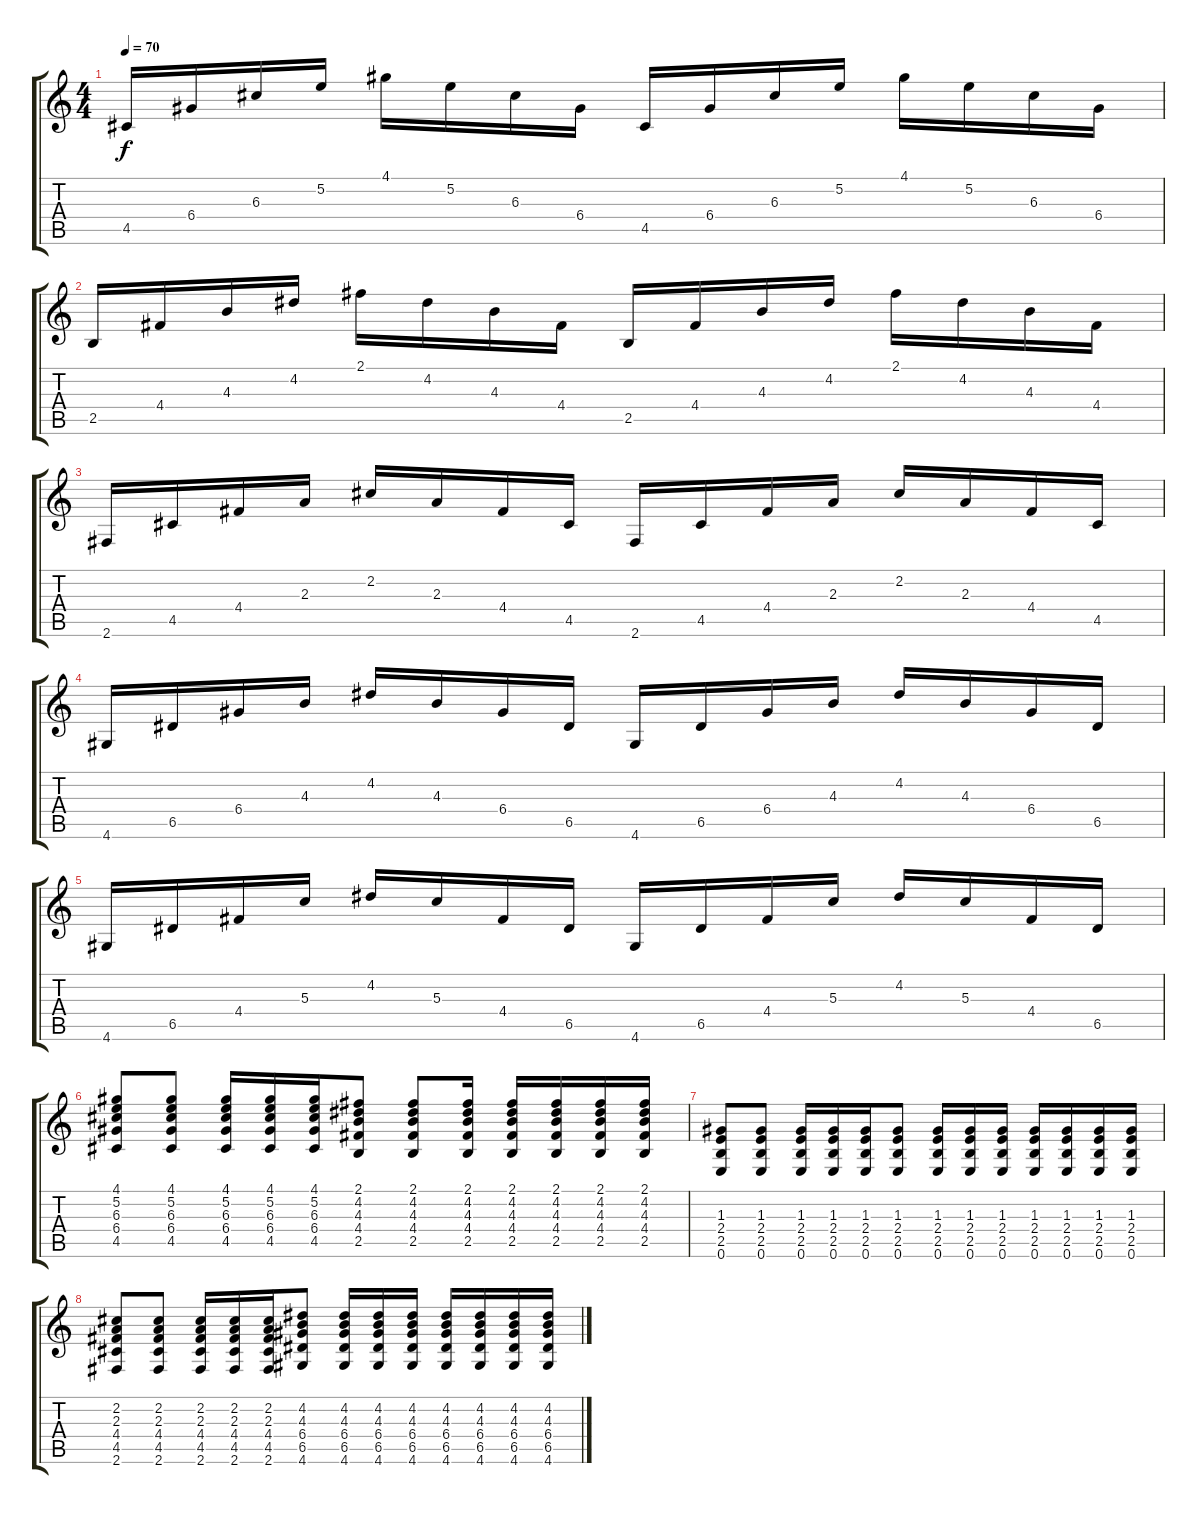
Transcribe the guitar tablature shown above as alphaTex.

\track "" {instrument acousticguitarsteel}
\staff {score tabs}
\tuning (E4 B3 G3 D3 A2 E2) {hide}
\ts (4 4)
\tempo 70
\clef g2
\ks c
4.5.16{dy f} 6.4.16 6.3.16 5.2.16 4.1.16 5.2.16 6.3.16 6.4.16 4.5.16 6.4.16 6.3.16 5.2.16 4.1.16 5.2.16 6.3.16 6.4.16 |
2.5.16 4.4.16 4.3.16 4.2.16 2.1.16 4.2.16 4.3.16 4.4.16 2.5.16 4.4.16 4.3.16 4.2.16 2.1.16 4.2.16 4.3.16 4.4.16 |
2.6.16 4.5.16 4.4.16 2.3.16 2.2.16 2.3.16 4.4.16 4.5.16 2.6.16 4.5.16 4.4.16 2.3.16 2.2.16 2.3.16 4.4.16 4.5.16 |
4.6.16 6.5.16 6.4.16 4.3.16 4.2.16 4.3.16 6.4.16 6.5.16 4.6.16 6.5.16 6.4.16 4.3.16 4.2.16 4.3.16 6.4.16 6.5.16 |
4.6.16 6.5.16 4.4.16 5.3.16 4.2.16 5.3.16 4.4.16 6.5.16 4.6.16 6.5.16 4.4.16 5.3.16 4.2.16 5.3.16 4.4.16 6.5.16 |
(4.1 5.2 6.3 6.4 4.5).8 (4.1 5.2 6.3 6.4 4.5).8 (4.1 5.2 6.3 6.4 4.5).16 (4.1 5.2 6.3 6.4 4.5).16 (4.1 5.2 6.3 6.4 4.5).16 (2.1 4.2 4.3 4.4 2.5).8 (2.1 4.2 4.3 4.4 2.5).8 (2.1 4.2 4.3 4.4 2.5).16 (2.1 4.2 4.3 4.4 2.5).16 (2.1 4.2 4.3 4.4 2.5).16 (2.1 4.2 4.3 4.4 2.5).16 (2.1 4.2 4.3 4.4 2.5).16 |
(1.3 2.4 2.5 0.6).8 (1.3 2.4 2.5 0.6).8 (1.3 2.4 2.5 0.6).16 (1.3 2.4 2.5 0.6).16 (1.3 2.4 2.5 0.6).16 (1.3 2.4 2.5 0.6).8 (1.3 2.4 2.5 0.6).16 (1.3 2.4 2.5 0.6).16 (1.3 2.4 2.5 0.6).16 (1.3 2.4 2.5 0.6).16 (1.3 2.4 2.5 0.6).16 (1.3 2.4 2.5 0.6).16 (1.3 2.4 2.5 0.6).16 |
(2.2 2.3 4.4 4.5 2.6).8 (2.2 2.3 4.4 4.5 2.6).8 (2.2 2.3 4.4 4.5 2.6).16 (2.2 2.3 4.4 4.5 2.6).16 (2.2 2.3 4.4 4.5 2.6).16 (4.2 4.3 6.4 6.5 4.6).8 (4.2 4.3 6.4 6.5 4.6).16 (4.2 4.3 6.4 6.5 4.6).16 (4.2 4.3 6.4 6.5 4.6).16 (4.2 4.3 6.4 6.5 4.6).16 (4.2 4.3 6.4 6.5 4.6).16 (4.2 4.3 6.4 6.5 4.6).16 (4.2 4.3 6.4 6.5 4.6).16
